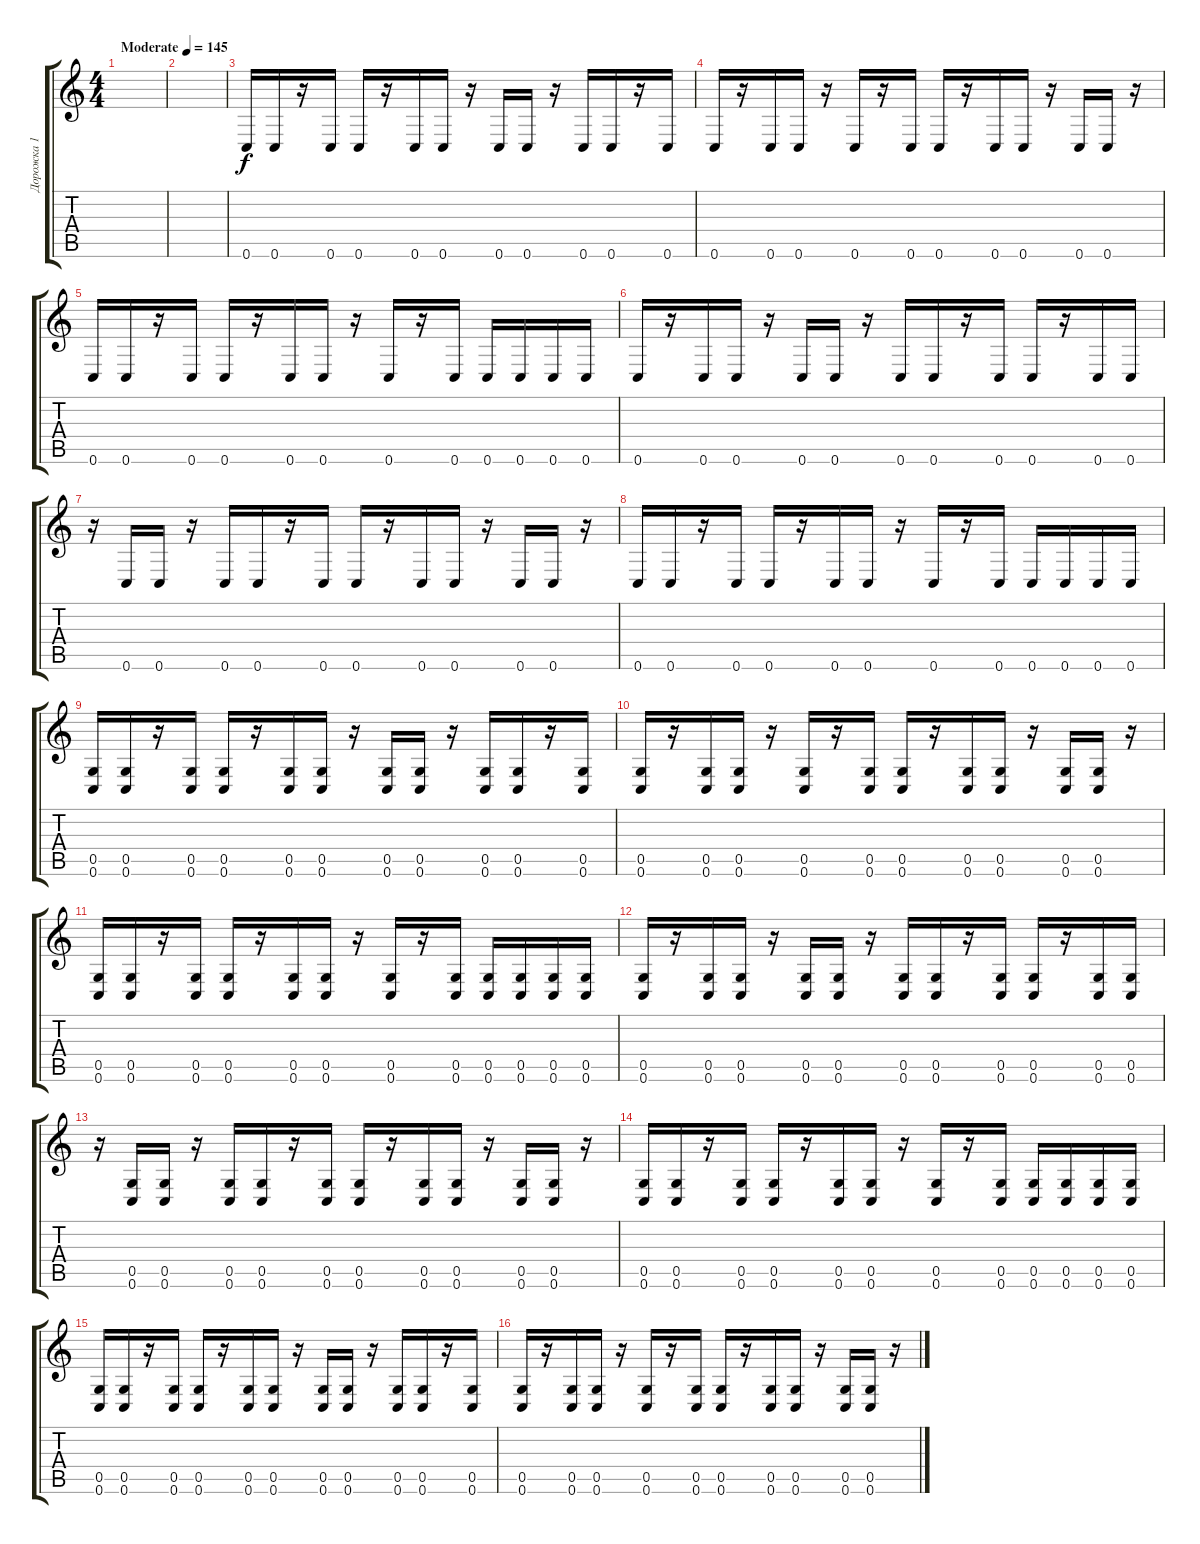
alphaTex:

\track ("Дорожка 1" "Дорожка 1") {instrument overdrivenguitar}
\staff {score tabs}
\tuning (D4 A3 F3 C3 G2 C2) {hide}
\ts (4 4)
\tempo (145 "Moderate")
\clef g2
\ks c
|
|
0.6.16 0.6.16 r.16 0.6.16 0.6.16 r.16 0.6.16 0.6.16 r.16 0.6.16 0.6.16 r.16 0.6.16 0.6.16 r.16 0.6.16 |
0.6.16 r.16 0.6.16 0.6.16 r.16 0.6.16 r.16 0.6.16 0.6.16 r.16 0.6.16 0.6.16 r.16 0.6.16 0.6.16 r.16 |
0.6.16 0.6.16 r.16 0.6.16 0.6.16 r.16 0.6.16 0.6.16 r.16 0.6.16 r.16 0.6.16 0.6.16 0.6.16 0.6.16 0.6.16 |
0.6.16 r.16 0.6.16 0.6.16 r.16 0.6.16 0.6.16 r.16 0.6.16 0.6.16 r.16 0.6.16 0.6.16 r.16 0.6.16 0.6.16 |
r.16 0.6.16 0.6.16 r.16 0.6.16 0.6.16 r.16 0.6.16 0.6.16 r.16 0.6.16 0.6.16 r.16 0.6.16 0.6.16 r.16 |
0.6.16 0.6.16 r.16 0.6.16 0.6.16 r.16 0.6.16 0.6.16 r.16 0.6.16 r.16 0.6.16 0.6.16 0.6.16 0.6.16 0.6.16 |
(0.5 0.6).16 (0.5 0.6).16 r.16 (0.5 0.6).16 (0.5 0.6).16 r.16 (0.5 0.6).16 (0.5 0.6).16 r.16 (0.5 0.6).16 (0.5 0.6).16 r.16 (0.5 0.6).16 (0.5 0.6).16 r.16 (0.5 0.6).16 |
(0.5 0.6).16 r.16 (0.5 0.6).16 (0.5 0.6).16 r.16 (0.5 0.6).16 r.16 (0.5 0.6).16 (0.5 0.6).16 r.16 (0.5 0.6).16 (0.5 0.6).16 r.16 (0.5 0.6).16 (0.5 0.6).16 r.16 |
(0.5 0.6).16 (0.5 0.6).16 r.16 (0.5 0.6).16 (0.5 0.6).16 r.16 (0.5 0.6).16 (0.5 0.6).16 r.16 (0.5 0.6).16 r.16 (0.5 0.6).16 (0.5 0.6).16 (0.5 0.6).16 (0.5 0.6).16 (0.5 0.6).16 |
(0.5 0.6).16 r.16 (0.5 0.6).16 (0.5 0.6).16 r.16 (0.5 0.6).16 (0.5 0.6).16 r.16 (0.5 0.6).16 (0.5 0.6).16 r.16 (0.5 0.6).16 (0.5 0.6).16 r.16 (0.5 0.6).16 (0.5 0.6).16 |
r.16 (0.5 0.6).16 (0.5 0.6).16 r.16 (0.5 0.6).16 (0.5 0.6).16 r.16 (0.5 0.6).16 (0.5 0.6).16 r.16 (0.5 0.6).16 (0.5 0.6).16 r.16 (0.5 0.6).16 (0.5 0.6).16 r.16 |
(0.5 0.6).16 (0.5 0.6).16 r.16 (0.5 0.6).16 (0.5 0.6).16 r.16 (0.5 0.6).16 (0.5 0.6).16 r.16 (0.5 0.6).16 r.16 (0.5 0.6).16 (0.5 0.6).16 (0.5 0.6).16 (0.5 0.6).16 (0.5 0.6).16 |
(0.5 0.6).16 (0.5 0.6).16 r.16 (0.5 0.6).16 (0.5 0.6).16 r.16 (0.5 0.6).16 (0.5 0.6).16 r.16 (0.5 0.6).16 (0.5 0.6).16 r.16 (0.5 0.6).16 (0.5 0.6).16 r.16 (0.5 0.6).16 |
(0.5 0.6).16 r.16 (0.5 0.6).16 (0.5 0.6).16 r.16 (0.5 0.6).16 r.16 (0.5 0.6).16 (0.5 0.6).16 r.16 (0.5 0.6).16 (0.5 0.6).16 r.16 (0.5 0.6).16 (0.5 0.6).16 r.16
